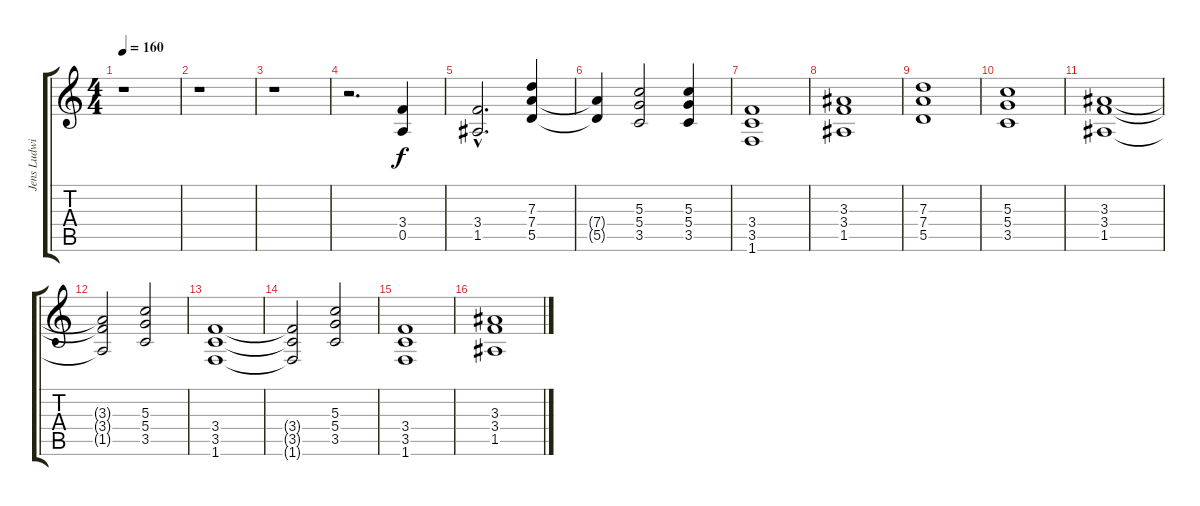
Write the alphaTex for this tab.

\track ("Jens Ludwig" "Jens Ludwi") {instrument distortionguitar}
\staff {score tabs}
\tuning (E4 B3 G3 D3 A2 E2) {hide}
\ts (4 4)
\tempo 160
\clef g2
\ks c
r.1{dy f} |
r.1 |
r.1 |
r.2{d} (3.4 0.5).4 |
(3.4{hac} 1.5{hac}).2{d} (7.3 7.4 5.5).4 |
(7.4{t} 5.5{t}).4 (5.3 5.4 3.5).2 (5.3 5.4 3.5).4 |
(3.4 3.5 1.6).1 |
(3.3 3.4 1.5).1 |
(7.3 7.4 5.5).1 |
(5.3 5.4 3.5).1 |
(3.3 3.4 1.5).1 |
(3.3{t} 3.4{t} 1.5{t}).2 (5.3 5.4 3.5).2 |
(3.4 3.5 1.6).1 |
(3.4{t} 3.5{t} 1.6{t}).2 (5.3 5.4 3.5).2 |
(3.4 3.5 1.6).1 |
(3.3 3.4 1.5).1
